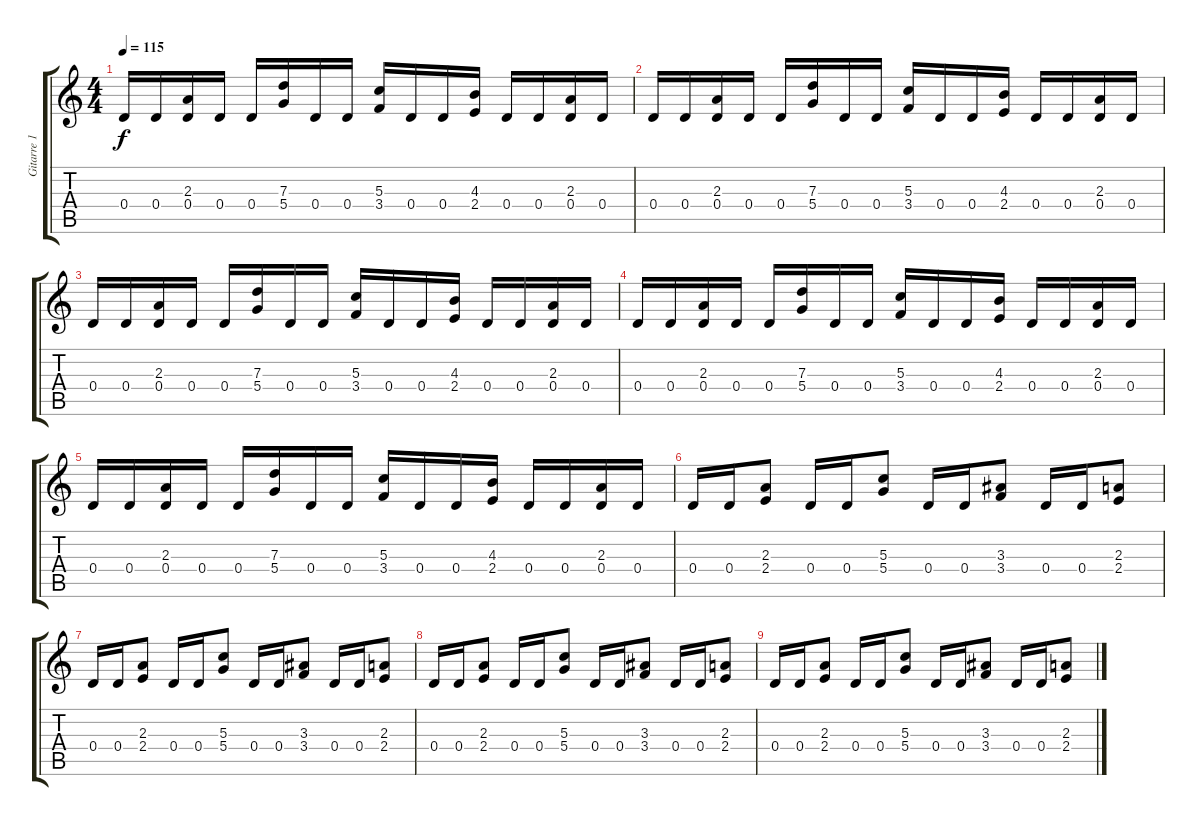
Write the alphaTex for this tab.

\track ("Gitarre 1" "Gitarre 1") {instrument distortionguitar}
\staff {score tabs}
\tuning (E4 B3 G3 D3 A2 E2) {hide}
\ts (4 4)
\tempo 115
\clef g2
\ks c
0.4.16{dy f} 0.4.16 (2.3 0.4).16 0.4.16 0.4.16 (7.3 5.4).16 0.4.16 0.4.16 (5.3 3.4).16 0.4.16 0.4.16 (4.3 2.4).16 0.4.16 0.4.16 (2.3 0.4).16 0.4.16 |
0.4.16 0.4.16 (2.3 0.4).16 0.4.16 0.4.16 (7.3 5.4).16 0.4.16 0.4.16 (5.3 3.4).16 0.4.16 0.4.16 (4.3 2.4).16 0.4.16 0.4.16 (2.3 0.4).16 0.4.16 |
0.4.16 0.4.16 (2.3 0.4).16 0.4.16 0.4.16 (7.3 5.4).16 0.4.16 0.4.16 (5.3 3.4).16 0.4.16 0.4.16 (4.3 2.4).16 0.4.16 0.4.16 (2.3 0.4).16 0.4.16 |
0.4.16 0.4.16 (2.3 0.4).16 0.4.16 0.4.16 (7.3 5.4).16 0.4.16 0.4.16 (5.3 3.4).16 0.4.16 0.4.16 (4.3 2.4).16 0.4.16 0.4.16 (2.3 0.4).16 0.4.16 |
0.4.16 0.4.16 (2.3 0.4).16 0.4.16 0.4.16 (7.3 5.4).16 0.4.16 0.4.16 (5.3 3.4).16 0.4.16 0.4.16 (4.3 2.4).16 0.4.16 0.4.16 (2.3 0.4).16 0.4.16 |
0.4.16 0.4.16 (2.3 2.4).8 0.4.16 0.4.16 (5.3 5.4).8 0.4.16 0.4.16 (3.3 3.4).8 0.4.16 0.4.16 (2.3 2.4).8 |
0.4.16 0.4.16 (2.3 2.4).8 0.4.16 0.4.16 (5.3 5.4).8 0.4.16 0.4.16 (3.3 3.4).8 0.4.16 0.4.16 (2.3 2.4).8 |
0.4.16 0.4.16 (2.3 2.4).8 0.4.16 0.4.16 (5.3 5.4).8 0.4.16 0.4.16 (3.3 3.4).8 0.4.16 0.4.16 (2.3 2.4).8 |
0.4.16 0.4.16 (2.3 2.4).8 0.4.16 0.4.16 (5.3 5.4).8 0.4.16 0.4.16 (3.3 3.4).8 0.4.16 0.4.16 (2.3 2.4).8
